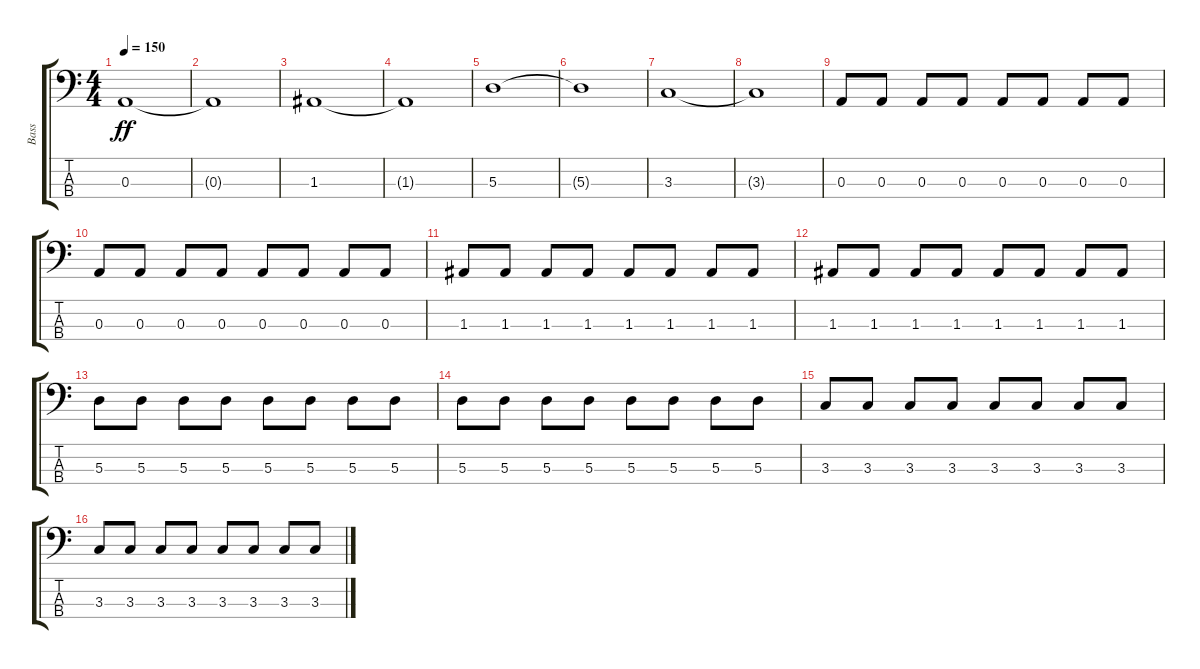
\track ("Bass" "Bass") {instrument electricbassfinger}
\staff {score tabs}
\tuning (G2 D2 A1 D1) {hide}
\ts (4 4)
\tempo 150
\clef f4
\ks c
0.3.1{dy ff} |
0.3{t}.1 |
1.3.1 |
1.3{t}.1 |
5.3.1 |
5.3{t}.1 |
3.3.1 |
3.3{t}.1 |
0.3.8 0.3.8 0.3.8 0.3.8 0.3.8 0.3.8 0.3.8 0.3.8 |
0.3.8 0.3.8 0.3.8 0.3.8 0.3.8 0.3.8 0.3.8 0.3.8 |
1.3.8 1.3.8 1.3.8 1.3.8 1.3.8 1.3.8 1.3.8 1.3.8 |
1.3.8 1.3.8 1.3.8 1.3.8 1.3.8 1.3.8 1.3.8 1.3.8 |
5.3.8 5.3.8 5.3.8 5.3.8 5.3.8 5.3.8 5.3.8 5.3.8 |
5.3.8 5.3.8 5.3.8 5.3.8 5.3.8 5.3.8 5.3.8 5.3.8 |
3.3.8 3.3.8 3.3.8 3.3.8 3.3.8 3.3.8 3.3.8 3.3.8 |
3.3.8 3.3.8 3.3.8 3.3.8 3.3.8 3.3.8 3.3.8 3.3.8
